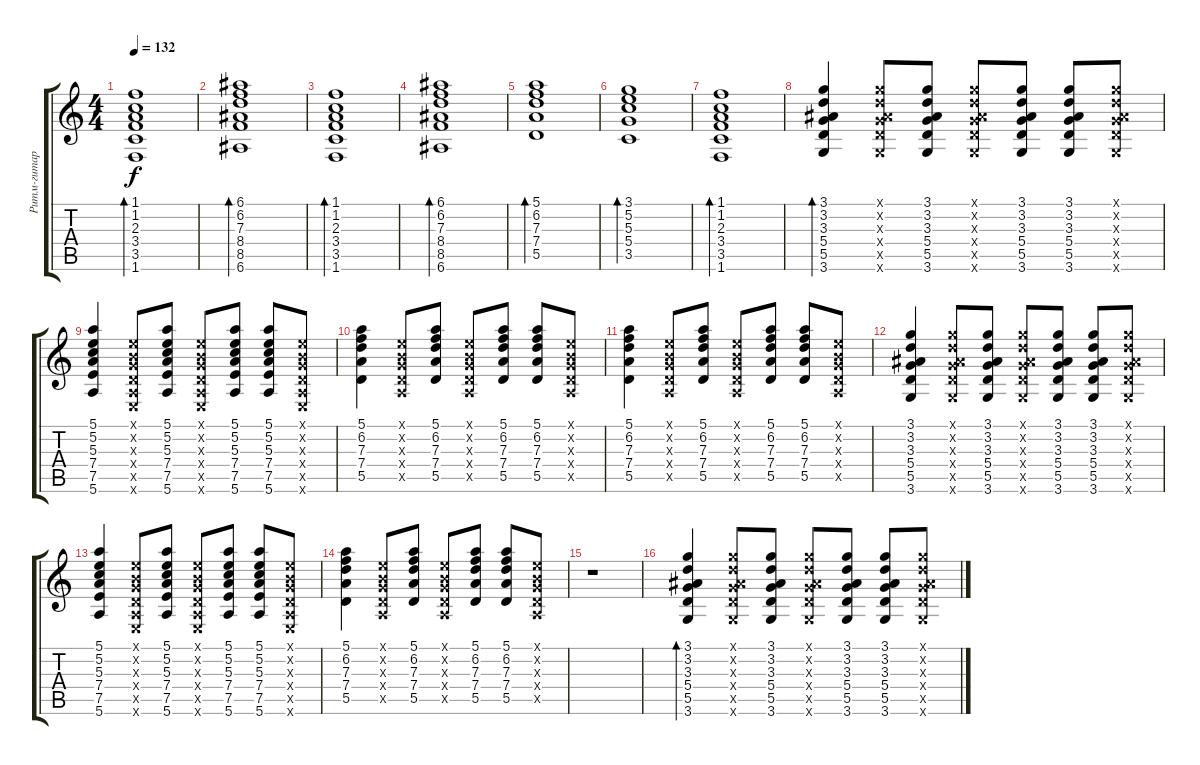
\track ("Ритм-гитара" "Ритм-гитар") {instrument acousticguitarsteel}
\staff {score tabs}
\tuning (E4 B3 G3 D3 A2 E2) {hide}
\ts (4 4)
\tempo 132
\clef g2
\ks c
(1.1 1.2 2.3 3.4 3.5 1.6).1{bd 240 dy f volume 6} |
(6.1 6.2 7.3 8.4 8.5 6.6).1{bd 240} |
(1.1 1.2 2.3 3.4 3.5 1.6).1{bd 240} |
(6.1 6.2 7.3 8.4 8.5 6.6).1{bd 240} |
(5.1 6.2 7.3 7.4 5.5).1{bd 240} |
(3.1 5.2 5.3 5.4 3.5).1{bd 240} |
(1.1 1.2 2.3 3.4 3.5 1.6).1{bd 240} |
(3.1 3.2 3.3 5.4 5.5 3.6).4{bd 120 volume 5} (3.1{x} 3.2{x} 3.3{x} 5.4{x} 5.5{x} 3.6{x}).8 (3.1 3.2 3.3 5.4 5.5 3.6).8 (3.1{x} 3.2{x} 3.3{x} 5.4{x} 5.5{x} 3.6{x}).8 (3.1 3.2 3.3 5.4 5.5 3.6).8 (3.1 3.2 3.3 5.4 5.5 3.6).8 (3.1{x} 3.2{x} 3.3{x} 5.4{x} 5.5{x} 3.6{x}).8 |
(5.1 5.2 5.3 7.4 7.5 5.6).4 (0.1{x} 0.2{x} 0.3{x} 0.4{x} 0.5{x} 0.6{x}).8 (5.1 5.2 5.3 7.4 7.5 5.6).8 (0.1{x} 0.2{x} 0.3{x} 0.4{x} 0.5{x} 0.6{x}).8 (5.1 5.2 5.3 7.4 7.5 5.6).8 (5.1 5.2 5.3 7.4 7.5 5.6).8 (0.1{x} 0.2{x} 0.3{x} 0.4{x} 0.5{x} 0.6{x}).8 |
(5.1 6.2 7.3 7.4 5.5).4 (0.1{x} 0.2{x} 0.3{x} 0.4{x} 0.5{x}).8 (5.1 6.2 7.3 7.4 5.5).8 (0.1{x} 0.2{x} 0.3{x} 0.4{x} 0.5{x}).8 (5.1 6.2 7.3 7.4 5.5).8 (5.1 6.2 7.3 7.4 5.5).8 (0.1{x} 0.2{x} 0.3{x} 0.4{x} 0.5{x}).8 |
(5.1 6.2 7.3 7.4 5.5).4 (0.1{x} 0.2{x} 0.3{x} 0.4{x} 0.5{x}).8 (5.1 6.2 7.3 7.4 5.5).8 (0.1{x} 0.2{x} 0.3{x} 0.4{x} 0.5{x}).8 (5.1 6.2 7.3 7.4 5.5).8 (5.1 6.2 7.3 7.4 5.5).8 (0.1{x} 0.2{x} 0.3{x} 0.4{x} 0.5{x}).8 |
(3.1 3.2 3.3 5.4 5.5 3.6).4 (3.1{x} 3.2{x} 3.3{x} 5.4{x} 5.5{x} 3.6{x}).8 (3.1 3.2 3.3 5.4 5.5 3.6).8 (3.1{x} 3.2{x} 3.3{x} 5.4{x} 5.5{x} 3.6{x}).8 (3.1 3.2 3.3 5.4 5.5 3.6).8 (3.1 3.2 3.3 5.4 5.5 3.6).8 (3.1{x} 3.2{x} 3.3{x} 5.4{x} 5.5{x} 3.6{x}).8 |
(5.1 5.2 5.3 7.4 7.5 5.6).4 (0.1{x} 0.2{x} 0.3{x} 0.4{x} 0.5{x} 0.6{x}).8 (5.1 5.2 5.3 7.4 7.5 5.6).8 (0.1{x} 0.2{x} 0.3{x} 0.4{x} 0.5{x} 0.6{x}).8 (5.1 5.2 5.3 7.4 7.5 5.6).8 (5.1 5.2 5.3 7.4 7.5 5.6).8 (0.1{x} 0.2{x} 0.3{x} 0.4{x} 0.5{x} 0.6{x}).8 |
(5.1 6.2 7.3 7.4 5.5).4 (0.1{x} 0.2{x} 0.3{x} 0.4{x} 0.5{x}).8 (5.1 6.2 7.3 7.4 5.5).8 (0.1{x} 0.2{x} 0.3{x} 0.4{x} 0.5{x}).8 (5.1 6.2 7.3 7.4 5.5).8 (5.1 6.2 7.3 7.4 5.5).8 (0.1{x} 0.2{x} 0.3{x} 0.4{x} 0.5{x}).8 |
r.1 |
(3.1 3.2 3.3 5.4 5.5 3.6).4{bd 120} (3.1{x} 3.2{x} 3.3{x} 5.4{x} 5.5{x} 3.6{x}).8 (3.1 3.2 3.3 5.4 5.5 3.6).8 (3.1{x} 3.2{x} 3.3{x} 5.4{x} 5.5{x} 3.6{x}).8 (3.1 3.2 3.3 5.4 5.5 3.6).8 (3.1 3.2 3.3 5.4 5.5 3.6).8 (3.1{x} 3.2{x} 3.3{x} 5.4{x} 5.5{x} 3.6{x}).8
